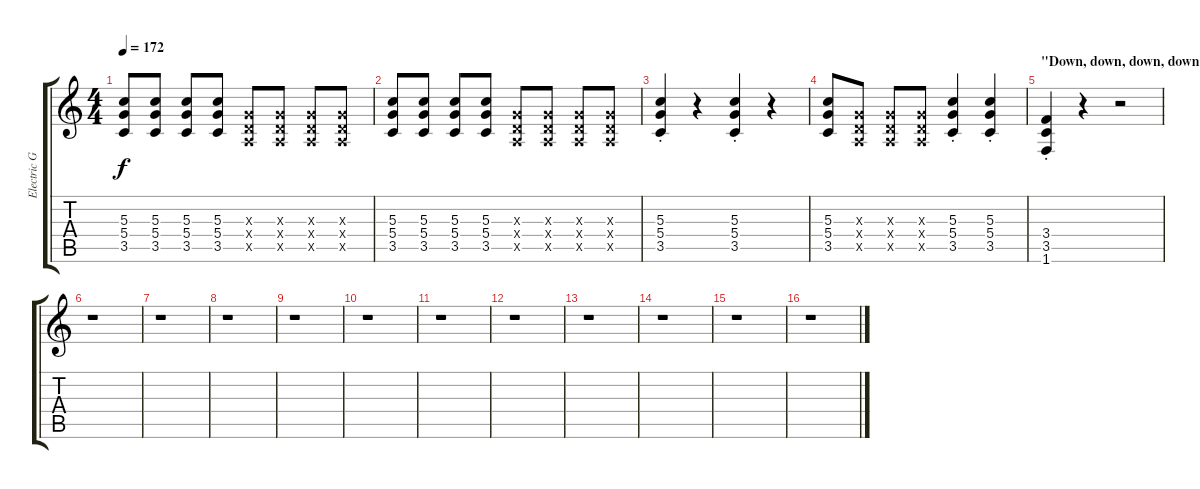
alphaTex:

\track ("Electric Guitar II" "Electric G") {instrument overdrivenguitar}
\staff {score tabs}
\tuning (E4 B3 G3 D3 A2 E2) {hide}
\ts (4 4)
\tempo 172
\clef g2
\ks c
(5.3 5.4 3.5).8{dy f} (5.3 5.4 3.5).8 (5.3 5.4 3.5).8 (5.3 5.4 3.5).8 (0.3{x} 0.4{x} 0.5{x}).8 (0.3{x} 0.4{x} 0.5{x}).8 (0.3{x} 0.4{x} 0.5{x}).8 (0.3{x} 0.4{x} 0.5{x}).8 |
(5.3 5.4 3.5).8 (5.3 5.4 3.5).8 (5.3 5.4 3.5).8 (5.3 5.4 3.5).8 (0.3{x} 0.4{x} 0.5{x}).8 (0.3{x} 0.4{x} 0.5{x}).8 (0.3{x} 0.4{x} 0.5{x}).8 (0.3{x} 0.4{x} 0.5{x}).8 |
(5.3{st} 5.4{st} 3.5{st}).4 r.4 (5.3{st} 5.4{st} 3.5{st}).4 r.4 |
(5.3 5.4 3.5).8 (0.3{x} 0.4{x} 0.5{x}).8 (0.3{x} 0.4{x} 0.5{x}).8 (0.3{x} 0.4{x} 0.5{x}).8 (5.3{st} 5.4{st} 3.5{st}).4 (5.3{st} 5.4{st} 3.5{st}).4 |
\section ("" "\"Down, down, down, down...\"")
(3.4{st} 3.5{st} 1.6{st}).4 r.4 r.2 |
r.1 |
r.1 |
r.1 |
r.1 |
r.1 |
r.1 |
r.1 |
r.1 |
r.1 |
r.1 |
r.1
